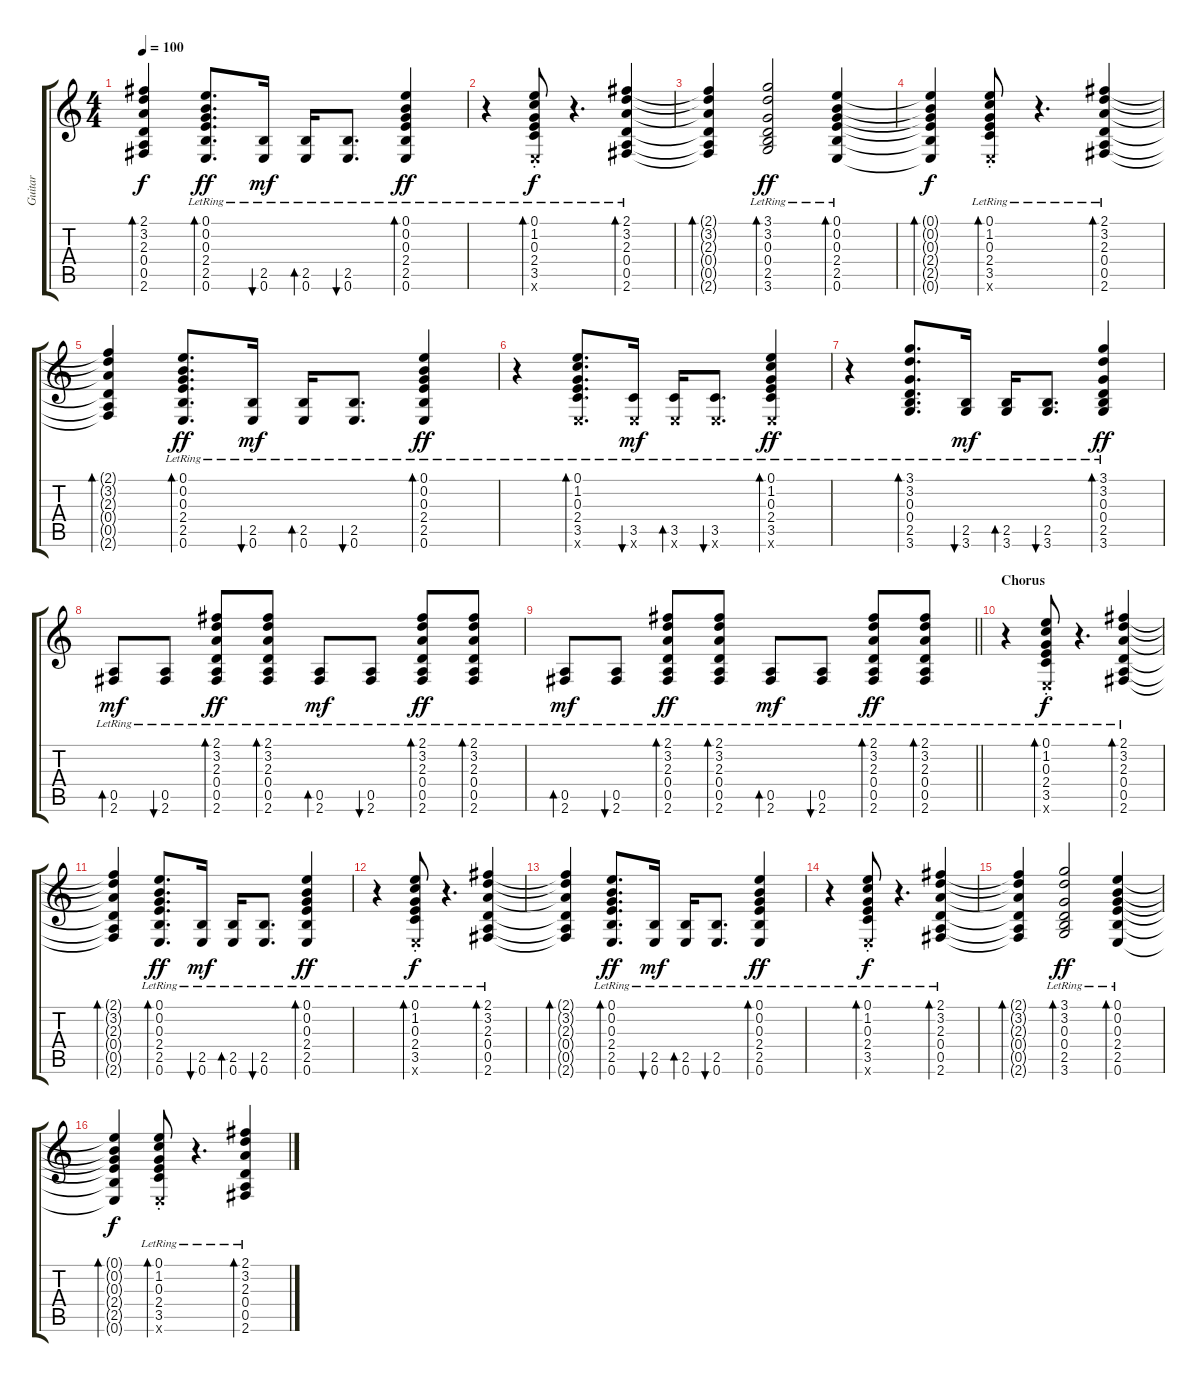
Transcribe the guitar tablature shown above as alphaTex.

\track ("Guitar" "Guitar") {instrument acousticguitarnylon}
\staff {score tabs}
\tuning (E4 B3 G3 D3 A2 E2) {hide}
\ts (4 4)
\tempo 100
\clef g2
\ks c
(2.1{t} 3.2{t} 2.3{t} 0.4{t} 0.5{t} 2.6{t}).4{bd 60 dy f} (0.1{lr} 0.2{lr} 0.3{lr} 2.4{lr} 2.5{lr} 0.6{lr}).8{d bd 60 dy ff} (2.5{lr} 0.6{lr}).16{bu 60 dy mf} (2.5{lr} 0.6{lr}).16{bd 60} (2.5{lr} 0.6{lr}).8{d bu 60} (0.1{lr} 0.2{lr} 0.3{lr} 2.4{lr} 2.5{lr} 0.6{lr}).4{bd 60 dy ff} |
r.4 (0.1{st lr} 1.2{st lr} 0.3{st lr} 2.4{st lr} 3.5{st lr} 0.6{x}).8{bd 60 dy f} r.4{d} (2.1{lr} 3.2{lr} 2.3{lr} 0.4{lr} 0.5{lr} 2.6{lr}).4{bd 60} |
(2.1{t} 3.2{t} 2.3{t} 0.4{t} 0.5{t} 2.6{t}).4{bd 60} (3.1{lr} 3.2{lr} 0.3{lr} 0.4{lr} 2.5{lr} 3.6{lr}).2{bd 60 dy ff} (0.1{lr} 0.2{lr} 0.3{lr} 2.4{lr} 2.5{lr} 0.6{lr}).4{bd 60} |
(0.1{t} 0.2{t} 0.3{t} 2.4{t} 2.5{t} 0.6{t}).4{bd 60 dy f} (0.1{st lr} 1.2{st lr} 0.3{st lr} 2.4{st lr} 3.5{st lr} 0.6{x}).8{bd 60} r.4{d} (2.1{lr} 3.2{lr} 2.3{lr} 0.4{lr} 0.5{lr} 2.6{lr}).4{bd 60} |
(2.1{t} 3.2{t} 2.3{t} 0.4{t} 0.5{t} 2.6{t}).4{bd 60} (0.1{lr} 0.2{lr} 0.3{lr} 2.4{lr} 2.5{lr} 0.6{lr}).8{d bd 60 dy ff} (2.5{lr} 0.6{lr}).16{bu 60 dy mf} (2.5{lr} 0.6{lr}).16{bd 60} (2.5{lr} 0.6{lr}).8{d bu 60} (0.1{lr} 0.2{lr} 0.3{lr} 2.4{lr} 2.5{lr} 0.6{lr}).4{bd 60 dy ff} |
r.4 (0.1{lr} 1.2{lr} 0.3{lr} 2.4{lr} 3.5{lr} 0.6{x}).8{d bd 60} (3.5{lr} 0.6{x}).16{bu 60 dy mf} (3.5{lr} 0.6{x}).16{bd 60} (3.5{lr} 0.6{x}).8{d bu 60} (0.1{lr} 1.2{lr} 0.3{lr} 2.4{lr} 3.5{lr} 0.6{x}).4{bd 60 dy ff} |
r.4 (3.1{lr} 3.2{lr} 0.3{lr} 0.4{lr} 2.5{lr} 3.6).8{d bd 60} (2.5{lr} 3.6).16{bu 60 dy mf} (2.5{lr} 3.6).16{bd 60} (2.5{lr} 3.6).8{d bu 60} (3.1{lr} 3.2{lr} 0.3{lr} 0.4{lr} 2.5{lr} 3.6).4{bd 60 dy ff} |
(0.5{lr} 2.6).8{bd 60 dy mf} (0.5{lr} 2.6).8{bu 60} (2.1{lr} 3.2{lr} 2.3{lr} 0.4{lr} 0.5{lr} 2.6).8{bd 60 dy ff} (2.1{lr} 3.2{lr} 2.3{lr} 0.4{lr} 0.5{lr} 2.6).8{bd 60} (0.5{lr} 2.6).8{bd 60 dy mf} (0.5{lr} 2.6).8{bu 60} (2.1{lr} 3.2{lr} 2.3{lr} 0.4{lr} 0.5{lr} 2.6).8{bd 60 dy ff} (2.1{lr} 3.2{lr} 2.3{lr} 0.4{lr} 0.5{lr} 2.6).8{bd 60} |
\barLineRight lightlight
(0.5{lr} 2.6).8{bd 60 dy mf} (0.5{lr} 2.6).8{bu 60} (2.1{lr} 3.2{lr} 2.3{lr} 0.4{lr} 0.5{lr} 2.6).8{bd 60 dy ff} (2.1{lr} 3.2{lr} 2.3{lr} 0.4{lr} 0.5{lr} 2.6).8{bd 60} (0.5{lr} 2.6).8{bd 60 dy mf} (0.5{lr} 2.6).8{bu 60} (2.1{lr} 3.2{lr} 2.3{lr} 0.4{lr} 0.5{lr} 2.6).8{bd 60 dy ff} (2.1{lr} 3.2{lr} 2.3{lr} 0.4{lr} 0.5{lr} 2.6).8{bd 60} |
\section ("" "Chorus")
r.4 (0.1{st lr} 1.2{st lr} 0.3{st lr} 2.4{st lr} 3.5{st lr} 0.6{x}).8{bd 60 dy f} r.4{d} (2.1{lr} 3.2{lr} 2.3{lr} 0.4{lr} 0.5{lr} 2.6{lr}).4{bd 60} |
(2.1{t} 3.2{t} 2.3{t} 0.4{t} 0.5{t} 2.6{t}).4{bd 60} (0.1{lr} 0.2{lr} 0.3{lr} 2.4{lr} 2.5{lr} 0.6{lr}).8{d bd 60 dy ff} (2.5{lr} 0.6{lr}).16{bu 60 dy mf} (2.5{lr} 0.6{lr}).16{bd 60} (2.5{lr} 0.6{lr}).8{d bu 60} (0.1{lr} 0.2{lr} 0.3{lr} 2.4{lr} 2.5{lr} 0.6{lr}).4{bd 60 dy ff} |
r.4 (0.1{st lr} 1.2{st lr} 0.3{st lr} 2.4{st lr} 3.5{st lr} 0.6{x}).8{bd 60 dy f} r.4{d} (2.1{lr} 3.2{lr} 2.3{lr} 0.4{lr} 0.5{lr} 2.6{lr}).4{bd 60} |
(2.1{t} 3.2{t} 2.3{t} 0.4{t} 0.5{t} 2.6{t}).4{bd 60} (0.1{lr} 0.2{lr} 0.3{lr} 2.4{lr} 2.5{lr} 0.6{lr}).8{d bd 60 dy ff} (2.5{lr} 0.6{lr}).16{bu 60 dy mf} (2.5{lr} 0.6{lr}).16{bd 60} (2.5{lr} 0.6{lr}).8{d bu 60} (0.1{lr} 0.2{lr} 0.3{lr} 2.4{lr} 2.5{lr} 0.6{lr}).4{bd 60 dy ff} |
r.4 (0.1{st lr} 1.2{st lr} 0.3{st lr} 2.4{st lr} 3.5{st lr} 0.6{x}).8{bd 60 dy f} r.4{d} (2.1{lr} 3.2{lr} 2.3{lr} 0.4{lr} 0.5{lr} 2.6{lr}).4{bd 60} |
(2.1{t} 3.2{t} 2.3{t} 0.4{t} 0.5{t} 2.6{t}).4{bd 60} (3.1{lr} 3.2{lr} 0.3{lr} 0.4{lr} 2.5{lr} 3.6{lr}).2{bd 60 dy ff} (0.1{lr} 0.2{lr} 0.3{lr} 2.4{lr} 2.5{lr} 0.6{lr}).4{bd 60} |
(0.1{t} 0.2{t} 0.3{t} 2.4{t} 2.5{t} 0.6{t}).4{bd 60 dy f} (0.1{st lr} 1.2{st lr} 0.3{st lr} 2.4{st lr} 3.5{st lr} 0.6{x}).8{bd 60} r.4{d} (2.1{lr} 3.2{lr} 2.3{lr} 0.4{lr} 0.5{lr} 2.6{lr}).4{bd 60}
